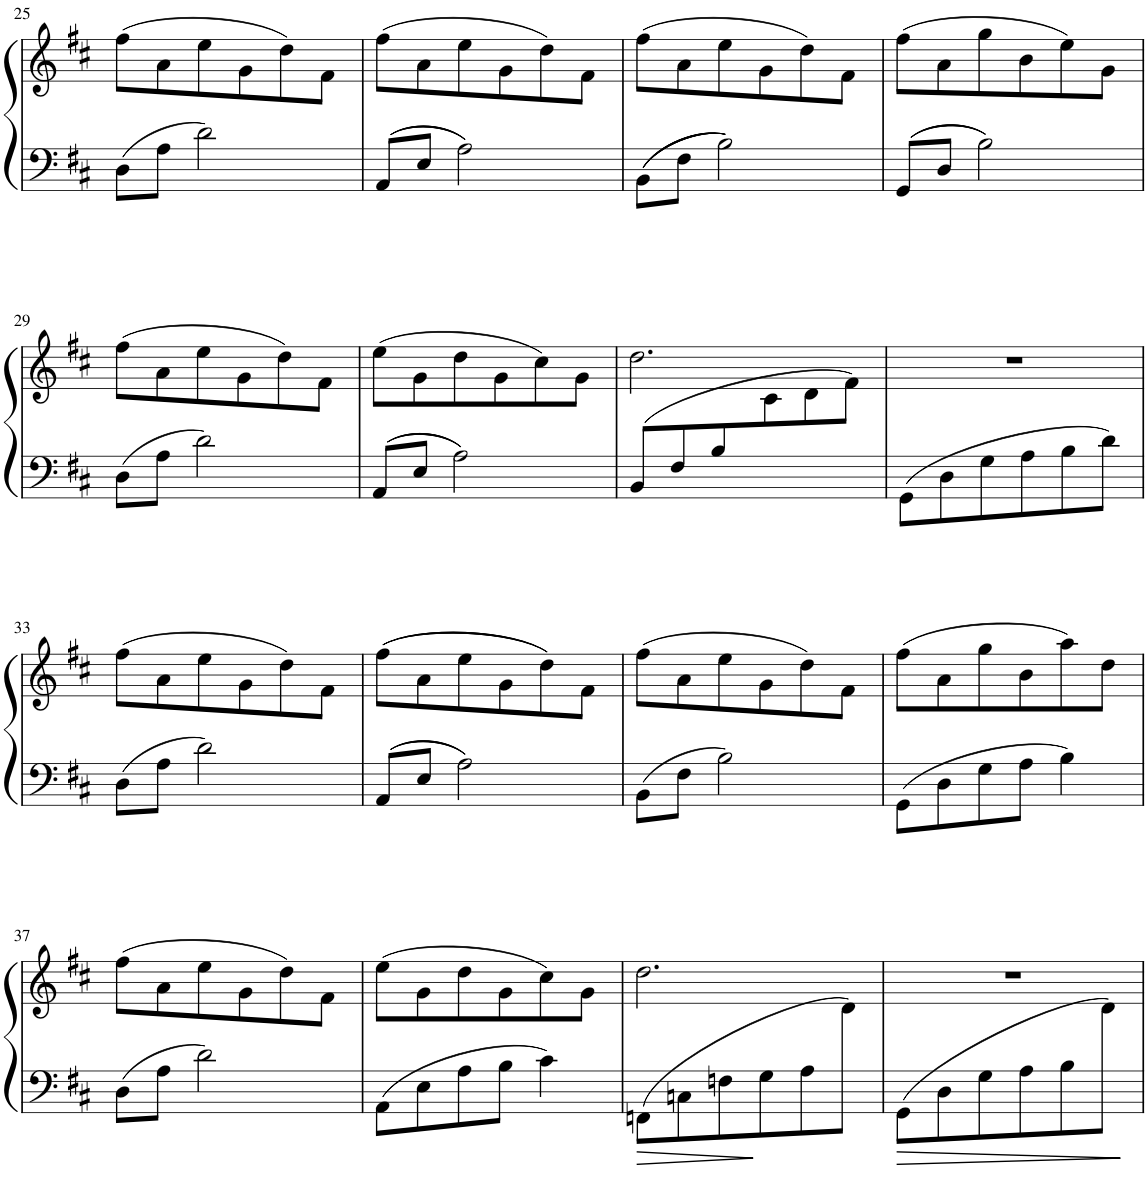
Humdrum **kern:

**kern	**kern	**dynam
*part1	*part1	*part1
*staff2	*staff1	*staff1/2
*I"Piano	*	*
*I'Pno.	*	*
!!LO:PB:g=z
*clefF4	*clefG2	*
*k[f#c#]	*k[f#c#]	*
*M3/4	*M3/4	*
=25	=25	=25
8D\L	(8ff#\L	.
8A\J	8a\	.
2d\	8ee\	.
.	8g\	.
.	8dd\)	.
.	8f#\J	.
=26	=26	=26
8AA/L	(8ff#\L	.
8E/J	8a\	.
2A\	8ee\	.
.	8g\	.
.	8dd\)	.
.	8f#\J	.
=27	=27	=27
8BB\L	(8ff#\L	.
8F#\J	8a\	.
2B\	8ee\	.
.	8g\	.
.	8dd\)	.
.	8f#\J	.
=28	=28	=28
8GG/L	(8ff#\L	.
8D/J	8a\	.
2B\	8gg\	.
.	8b\	.
.	8ee\)	.
.	8g\J	.
!!LO:LB:g=z
=29	=29	=29
8D\L	(8ff#\L	.
8A\J	8a\	.
2d\	8ee\	.
.	8g\	.
.	8dd\)	.
.	8f#\J	.
=30	=30	=30
8AA/L	(8ee\L	.
8E/J	8g\	.
2A\	8dd\	.
.	8g\	.
.	8cc#\)	.
.	8g\J	.
=31	=31	=31
*	*^	*
(8BB/L	2.dd\	4.ryy	.
8F#/	.	.	.
8B/	.	.	.
4.ryy	.	8c#\	.
.	.	8d\	.
.	.	8f#\J)	.
*	*v	*v	*
=32	=32	=32
8GG\L	2.r	.
8D\	.	.
8G\	.	.
8A\	.	.
8B\	.	.
8d\J	.	.
!!LO:LB:g=z
=33	=33	=33
8D\L	(8ff#\L	.
8A\J	8a\	.
2d\	8ee\	.
.	8g\	.
.	8dd\)	.
.	8f#\J	.
=34	=34	=34
8AA/L	((8ff#\L	.
8E/J	8a\	.
2A\	8ee\	.
.	8g\	.
.	8dd\))	.
.	8f#\J	.
=35	=35	=35
8BB\L	(8ff#\L	.
8F#\J	8a\	.
2B\	8ee\	.
.	8g\	.
.	8dd\)	.
.	8f#\J	.
=36	=36	=36
8GG\L	(8ff#\L	.
8D\	8a\	.
8G\	8gg\	.
8A\J	8b\	.
4B\	8aa\)	.
.	8dd\J	.
!!LO:LB:g=z
=37	=37	=37
8D\L	(8ff#\L	.
8A\J	8a\	.
2d\	8ee\	.
.	8g\	.
.	8dd\)	.
.	8f#\J	.
=38	=38	=38
8AA\L	(8ee\L	.
8E\	8g\	.
8A\	8dd\	.
8B\J	8g\	.
4c#\	8cc#\)	.
.	8g\J	.
=39	=39	=39
!	!	!LO:HP:b=2
*	*^	*
(8FFn\L	2.dd\	8ryy	>
*	*v	*v	*
8Cn\	.	.
8Fn\	.	.
8G\	.	.
8A\	.	.
*	*^	*
8ryy	.	8d\J)	.
*	*v	*v	*
.	.	]
=40	=40	=40
!	!	!LO:HP:b=2
*	*^	*
(8GG\L	2.r	8ryy	>
*	*v	*v	*
8D\	.	.
8G\	.	.
8A\	.	.
8B\	.	.
*	*^	*
8ryy	.	8d\J)	.
*	*v	*v	*
.	.	]
=	=	=
*-	*-	*-
